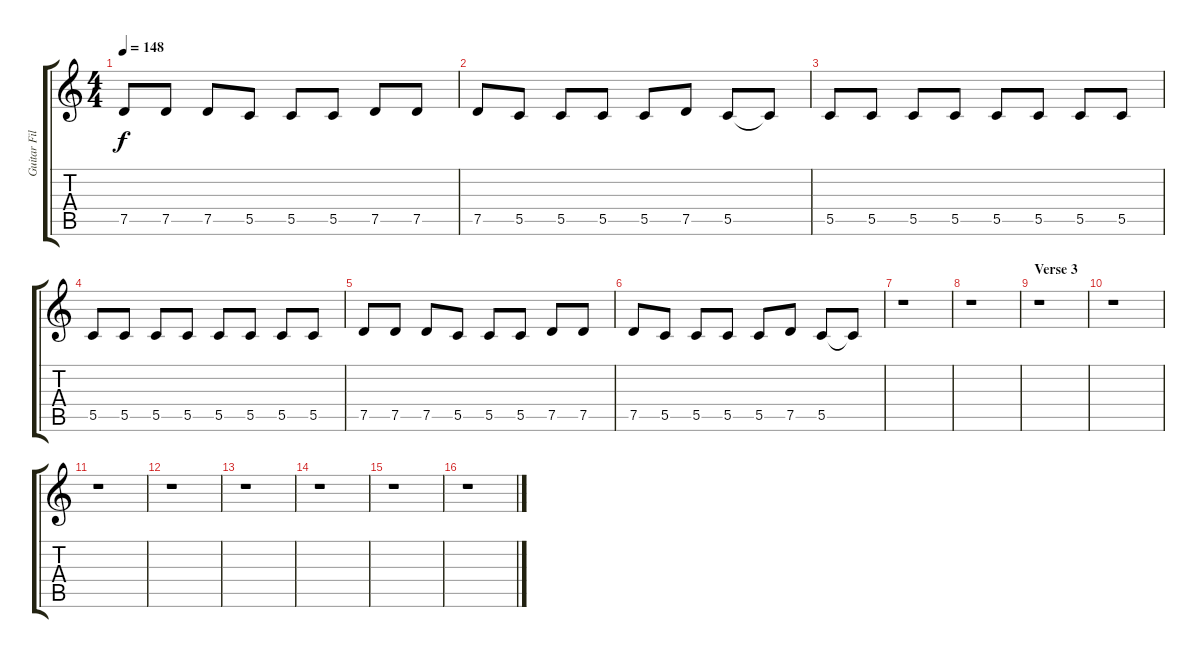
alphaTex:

\track ("Guitar Fills" "Guitar Fil") {instrument electricguitarmuted}
\staff {score tabs}
\tuning (D4 A3 F3 C3 G2 C2) {hide}
\ts (4 4)
\tempo 148
\clef g2
\ks c
7.5.8{dy f volume 13 instrument distortionguitar} 7.5.8 7.5.8 5.5.8 5.5.8 5.5.8 7.5.8 7.5.8 |
7.5.8 5.5.8 5.5.8 5.5.8 5.5.8 7.5.8 5.5.8 5.5{t}.8 |
5.5.8 5.5.8 5.5.8 5.5.8 5.5.8 5.5.8 5.5.8 5.5.8 |
5.5.8 5.5.8 5.5.8 5.5.8 5.5.8 5.5.8 5.5.8 5.5.8 |
7.5.8 7.5.8 7.5.8 5.5.8 5.5.8 5.5.8 7.5.8 7.5.8 |
7.5.8 5.5.8 5.5.8 5.5.8 5.5.8 7.5.8 5.5.8 5.5{t}.8 |
r.1 |
r.1 |
\section ("" "Verse 3")
r.1 |
r.1 |
r.1 |
r.1 |
r.1 |
r.1 |
r.1 |
r.1
